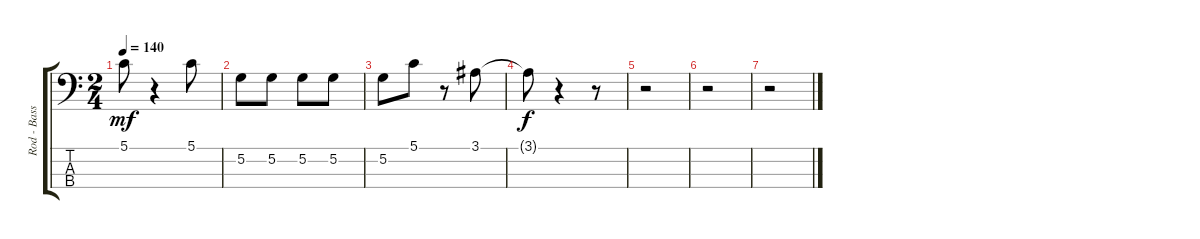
\track ("Rod - Bass" "Rod - Bass") {instrument slapbass1}
\staff {score tabs}
\tuning (G2 D2 A1 E1) {hide}
\ts (2 4)
\tempo 140
\clef f4
\ks c
5.1.8{dy mf} r.4 5.1.8 |
5.2.8 5.2.8 5.2.8 5.2.8 |
5.2.8 5.1.8 r.8 3.1.8 |
3.1{t}.8{dy f} r.4 r.8 |
r.2 |
r.2 |
r.2
